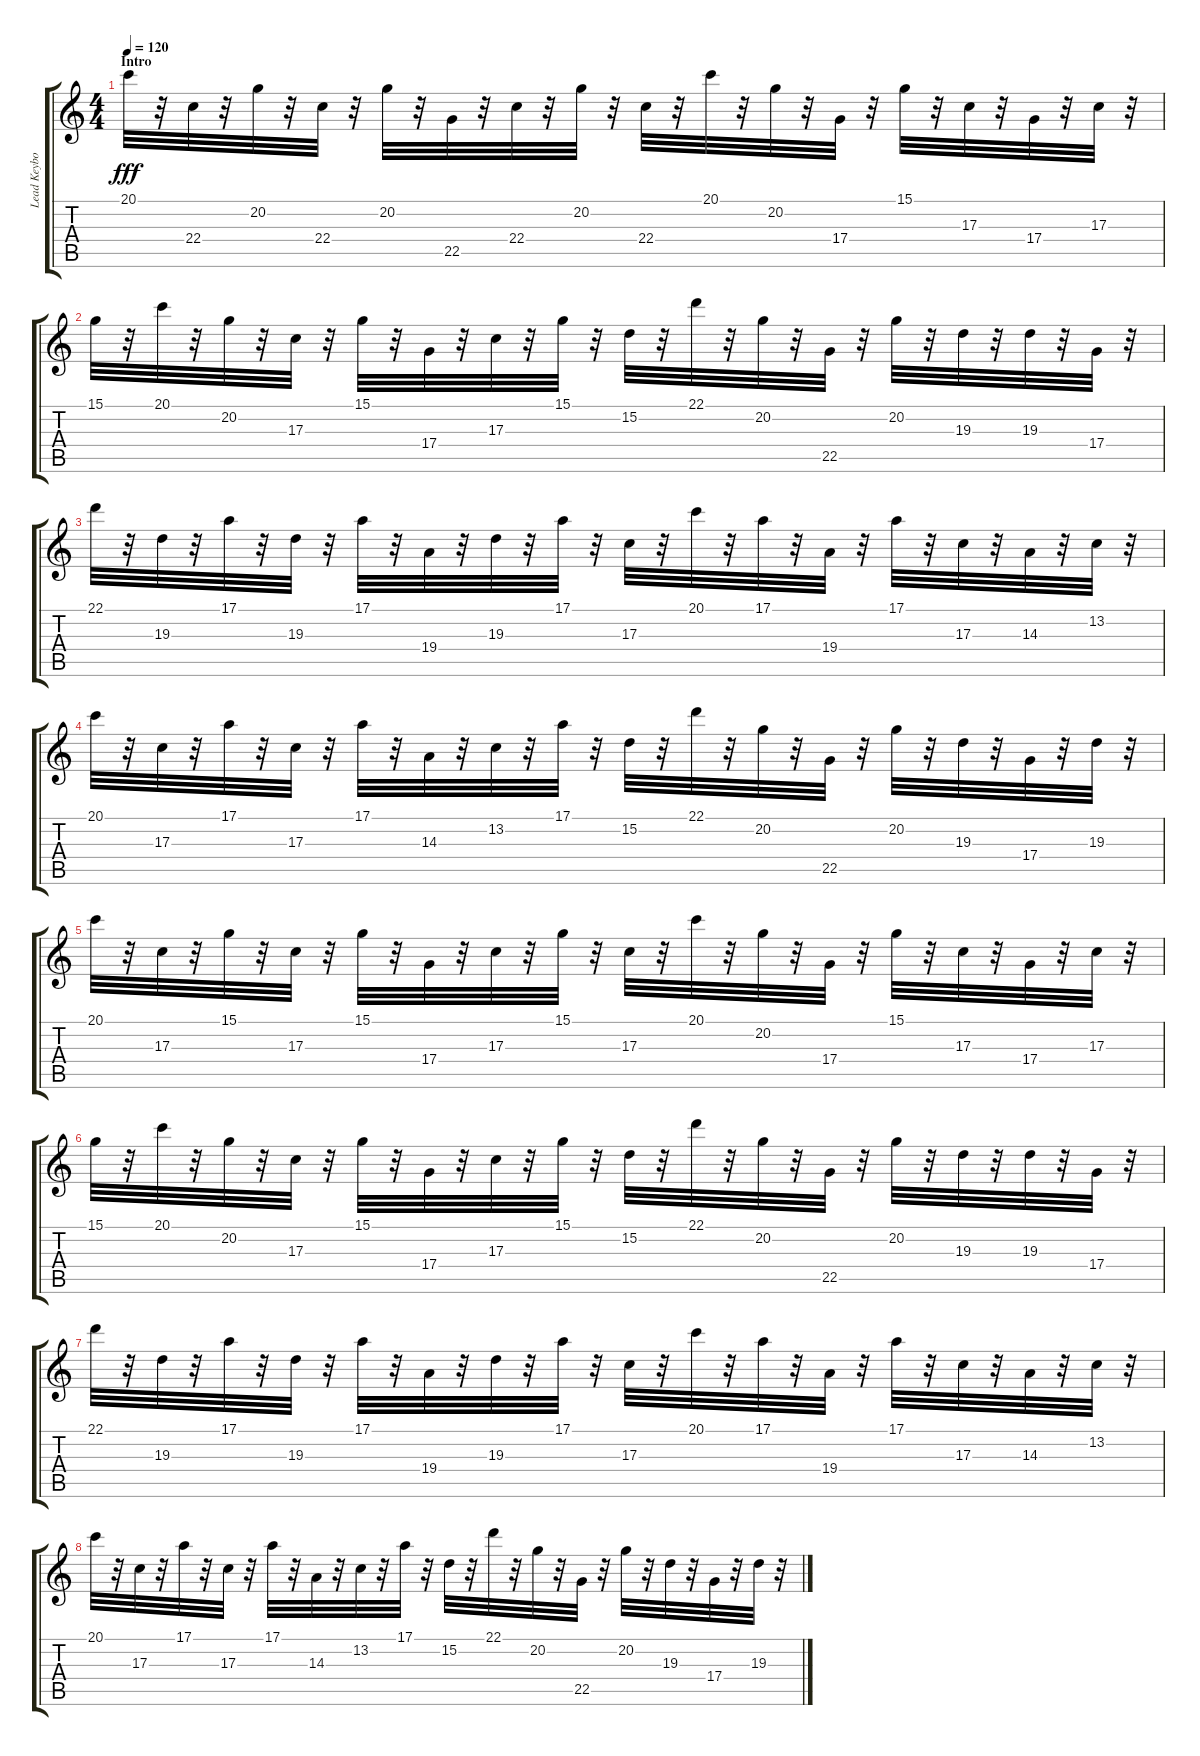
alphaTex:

\track ("Lead Keyboard Melody" "Lead Keybo") {instrument electricpiano2}
\staff {score tabs}
\tuning (E4 B3 G3 D3 A2 E2) {hide}
\ts (4 4)
\section ("" "Intro")
\tempo 120
\clef g2
\ks c
20.1.32{dy fff instrument electricpiano2} r.32 22.4.32 r.32 20.2.32 r.32 22.4.32 r.32 20.2.32 r.32 22.5.32 r.32 22.4.32 r.32 20.2.32 r.32 22.4.32 r.32 20.1.32 r.32 20.2.32 r.32 17.4.32 r.32 15.1.32 r.32 17.3.32 r.32 17.4.32 r.32 17.3.32 r.32 |
15.1.32 r.32 20.1.32 r.32 20.2.32 r.32 17.3.32 r.32 15.1.32 r.32 17.4.32 r.32 17.3.32 r.32 15.1.32 r.32 15.2.32 r.32 22.1.32 r.32 20.2.32 r.32 22.5.32 r.32 20.2.32 r.32 19.3.32 r.32 19.3.32 r.32 17.4.32 r.32 |
22.1.32 r.32 19.3.32 r.32 17.1.32 r.32 19.3.32 r.32 17.1.32 r.32 19.4.32 r.32 19.3.32 r.32 17.1.32 r.32 17.3.32 r.32 20.1.32 r.32 17.1.32 r.32 19.4.32 r.32 17.1.32 r.32 17.3.32 r.32 14.3.32 r.32 13.2.32 r.32 |
20.1.32 r.32 17.3.32 r.32 17.1.32 r.32 17.3.32 r.32 17.1.32 r.32 14.3.32 r.32 13.2.32 r.32 17.1.32 r.32 15.2.32 r.32 22.1.32 r.32 20.2.32 r.32 22.5.32 r.32 20.2.32 r.32 19.3.32 r.32 17.4.32 r.32 19.3.32 r.32 |
20.1.32 r.32 17.3.32 r.32 15.1.32 r.32 17.3.32 r.32 15.1.32 r.32 17.4.32 r.32 17.3.32 r.32 15.1.32 r.32 17.3.32 r.32 20.1.32 r.32 20.2.32 r.32 17.4.32 r.32 15.1.32 r.32 17.3.32 r.32 17.4.32 r.32 17.3.32 r.32 |
15.1.32 r.32 20.1.32 r.32 20.2.32 r.32 17.3.32 r.32 15.1.32 r.32 17.4.32 r.32 17.3.32 r.32 15.1.32 r.32 15.2.32 r.32 22.1.32 r.32 20.2.32 r.32 22.5.32 r.32 20.2.32 r.32 19.3.32 r.32 19.3.32 r.32 17.4.32 r.32 |
22.1.32 r.32 19.3.32 r.32 17.1.32 r.32 19.3.32 r.32 17.1.32 r.32 19.4.32 r.32 19.3.32 r.32 17.1.32 r.32 17.3.32 r.32 20.1.32 r.32 17.1.32 r.32 19.4.32 r.32 17.1.32 r.32 17.3.32 r.32 14.3.32 r.32 13.2.32 r.32 |
20.1.32 r.32 17.3.32 r.32 17.1.32 r.32 17.3.32 r.32 17.1.32 r.32 14.3.32 r.32 13.2.32 r.32 17.1.32 r.32 15.2.32 r.32 22.1.32 r.32 20.2.32 r.32 22.5.32 r.32 20.2.32 r.32 19.3.32 r.32 17.4.32 r.32 19.3.32 r.32
